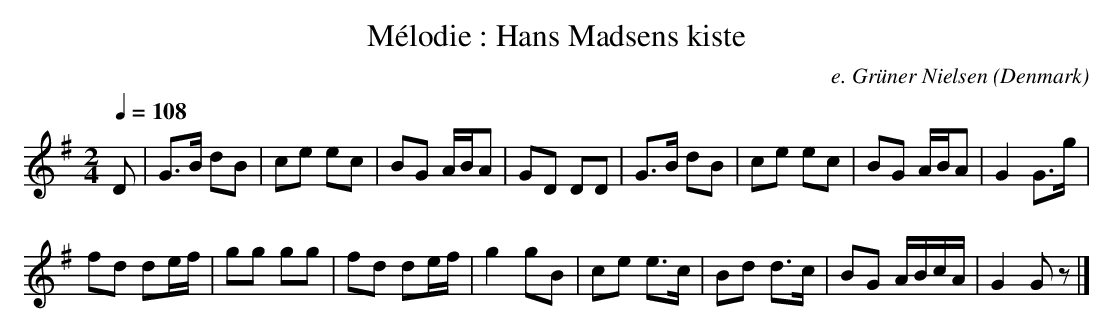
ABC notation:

X:1
T:Mélodie : Hans Madsens kiste
C:e. Grüner Nielsen
O:Denmark
M:2/4
L:1/8
Q:1/4=108
K:G
D|G>B dB| ce ec| BG A/B/A| GD DD|G>B dB| ce ec| BG A/B/A| G2 G>g|
fd de/f/| gg gg| fd de/f/| g2 gB|ce e>c| Bd d>c| BG A/B/c/A/| G2 Gz |]
